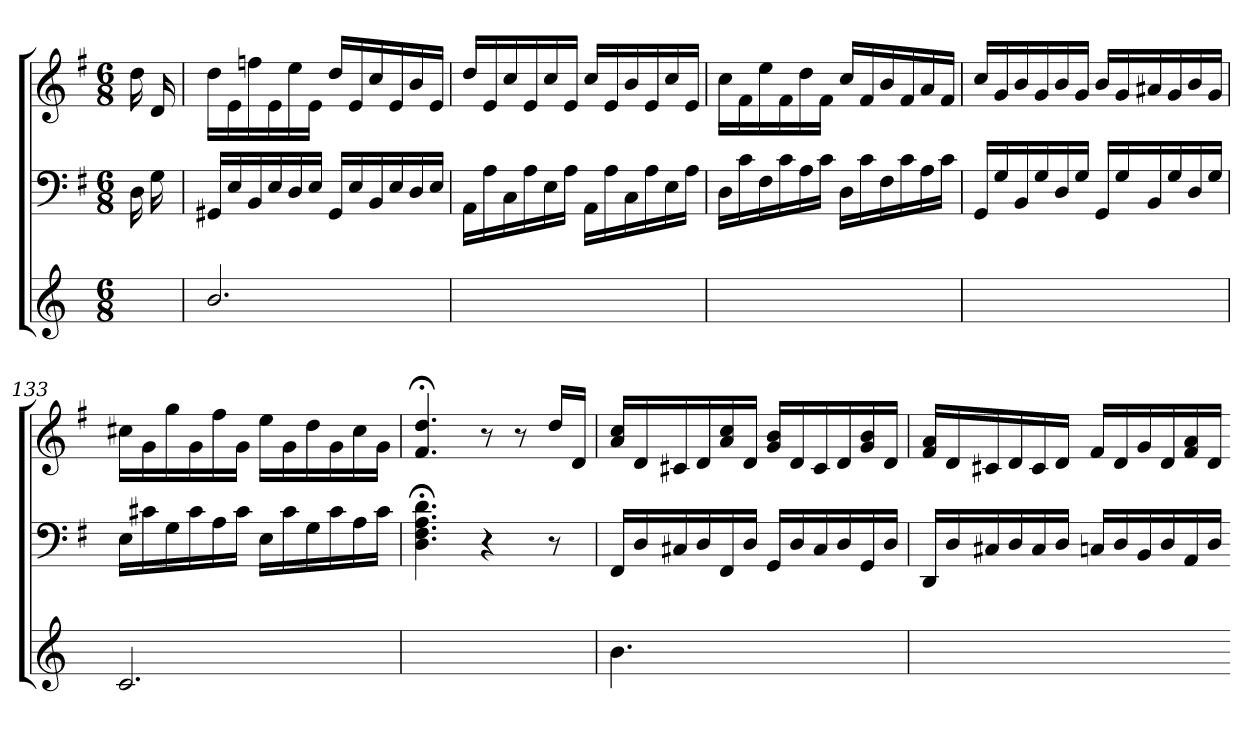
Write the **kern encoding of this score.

**kern	**kern	**kern
*part3	*part2	*part1
*staff3	*staff2	*staff1
*	*clefF4	*clefG2
*	*k[f#]	*k[f#]
*	*G:	*G:
*M6/8	*M6/8	*M6/8
=	=	=
8ryy	16D	16dd
.	16G	16d
=129	=129	=129
2.b/	16GG#XLL	16ddLL
.	16E	16e
.	16BB	16ffn
.	16E	16e
.	16D	16ee
.	16EJJ	16eJJ
.	16GG#LL	16ddLL
.	16E	16e
.	16BB	16cc
.	16E	16e
.	16D	16b
.	16EJJ	16eJJ
=130	=130	=130
2.ryy	16AALL	16ddLL
.	16A	16e
.	16C	16cc
.	16A	16e
.	16E	16cc
.	16AJJ	16eJJ
.	16AALL	16ccLL
.	16A	16e
.	16C	16b
.	16A	16e
.	16E	16cc
.	16AJJ	16eJJ
=131	=131	=131
2.ryy	16DLL	16ccLL
.	16c	16f#
.	16F#	16ee
.	16c	16f#
.	16A	16dd
.	16cJJ	16f#JJ
.	16DLL	16ccLL
.	16c	16f#
.	16F#	16b
.	16c	16f#
.	16A	16a
.	16cJJ	16f#JJ
=132	=132	=132
2.ryy	16GGLL	16ccLL
.	16G	16g
.	16BB	16b
.	16G	16g
.	16D	16b
.	16GJJ	16gJJ
.	16GGLL	16bLL
.	16G	16g
.	16BB	16a#X
.	16G	16g
.	16D	16b
.	16GJJ	16gJJ
=133	=133	=133
2.c/	16ELL	16cc#XLL
.	16c#X	16g
.	16G	16gg
.	16c#	16g
.	16A	16ff#
.	16c#JJ	16gJJ
.	16ELL	16eeLL
.	16c#	16g
.	16G	16dd
.	16c#	16g
.	16A	16cc#
.	16c#JJ	16gJJ
=134	=134	=134
2.ryy	4.D;< 4.F#;< 4.A;< 4.d;<	4.f#;< 4.dd;<
.	4r	8r
.	.	8r
.	8r	16ddLL
.	.	16dJJ
=135	=135	=135
4.b	16FF#LL	16a 16ccLL
.	16D	16d
.	16C#X	16c#X
.	16D	16d
.	16FF#	16a 16cc
.	16DJJ	16dJJ
4.ryy	16GGLL	16g 16bLL
.	16D	16d
.	16C#	16c#
.	16D	16d
.	16GG	16g 16b
.	16DJJ	16dJJ
=136	=136	=136
2.ryy	16DDLL	16f# 16aLL
.	16D	16d
.	16C#X	16c#X
.	16D	16d
.	16C#	16c#
.	16DJJ	16dJJ
.	16CnLL	16f#LL
.	16D	16d
.	16BB	16g
.	16D	16d
.	16AA	16f# 16a
.	16DJJ	16dJJ
=-	=-	=-
*-	*-	*-
